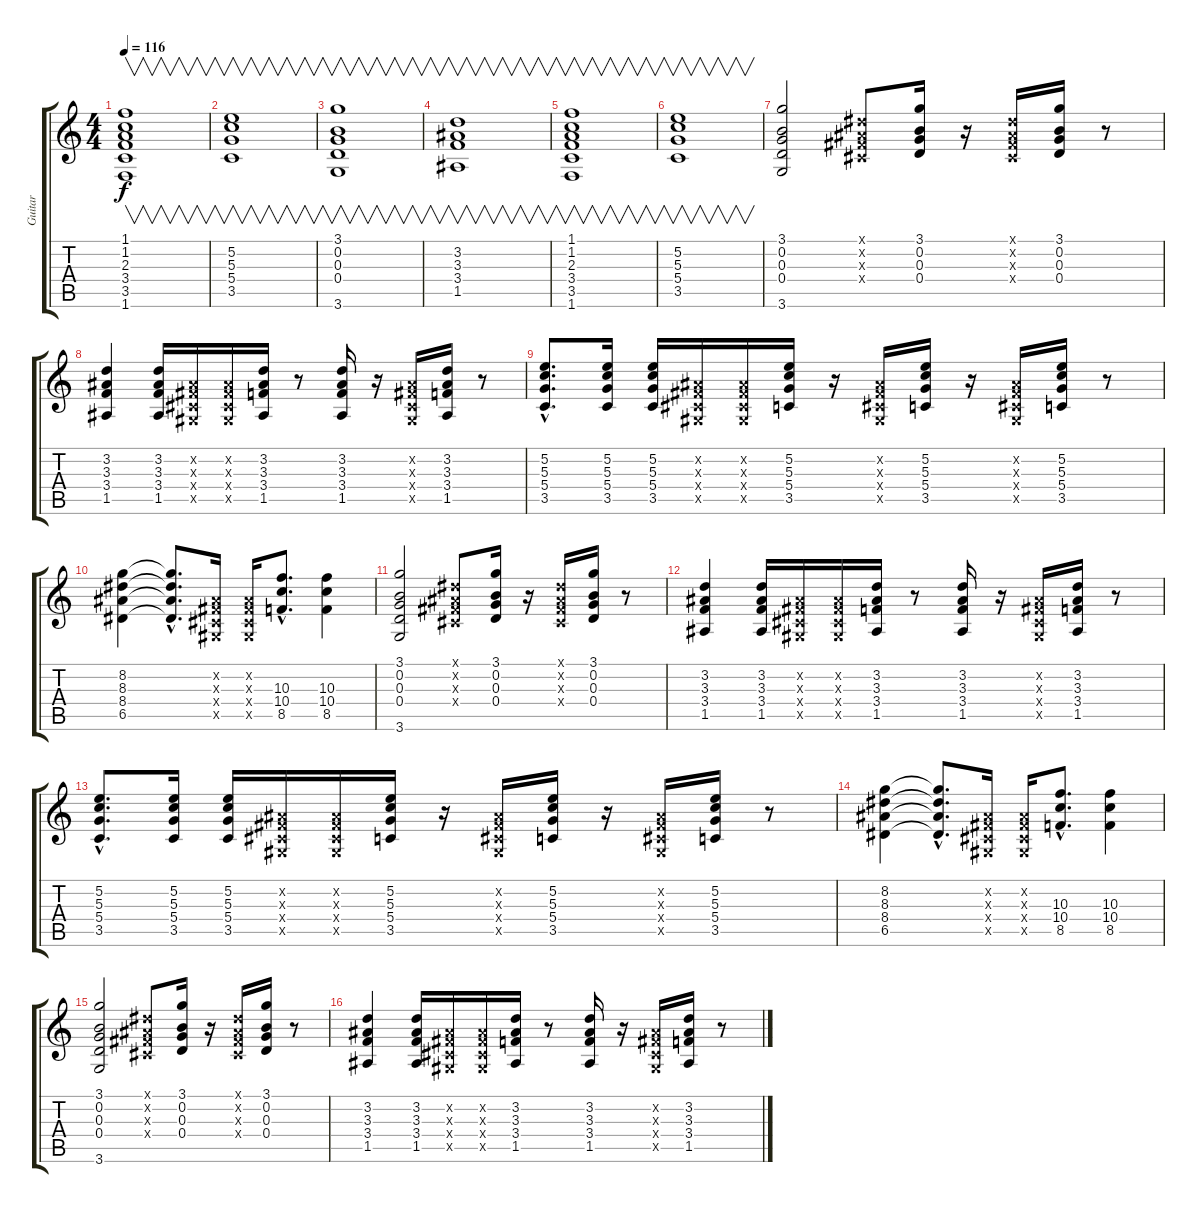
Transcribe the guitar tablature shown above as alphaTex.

\track ("Guitar" "Guitar") {instrument distortionguitar}
\staff {score tabs}
\tuning (E4 B3 G3 D3 A2 E2) {hide}
\ts (4 4)
\tempo 116
\clef g2
\ks c
(1.1 1.2 2.3 3.4 3.5 1.6).1{v dy f} |
(5.2 5.3 5.4 3.5).1{v} |
(3.1 0.2 0.3 0.4 3.6).1{v} |
(3.2 3.3 3.4 1.5).1{v} |
(1.1 1.2 2.3 3.4 3.5 1.6).1{v} |
(5.2 5.3 5.4 3.5).1{v} |
(3.1 0.2 0.3 0.4 3.6).2 (-1.1{x} -1.2{x} -1.3{x} -1.4{x}).8 (3.1 0.2 0.3 0.4).16 r.16 (-1.1{x} -1.2{x} -1.3{x} -1.4{x}).16 (3.1 0.2 0.3 0.4).16 r.8 |
(3.2 3.3 3.4 1.5).4 (3.2 3.3 3.4 1.5).16 (-1.2{x} -1.3{x} -1.4{x} -1.5{x}).16 (-1.2{x} -1.3{x} -1.4{x} -1.5{x}).16 (3.2 3.3 3.4 1.5).16 r.8 (3.2 3.3 3.4 1.5).16 r.16 (-1.2{x} -1.3{x} -1.4{x} -1.5{x}).16 (3.2 3.3 3.4 1.5).16 r.8 |
(5.2{hac} 5.3{hac} 5.4{hac} 3.5{hac}).8{d} (5.2 5.3 5.4 3.5).16 (5.2 5.3 5.4 3.5).16 (-1.2{x} -1.3{x} -1.4{x} -1.5{x}).16 (-1.2{x} -1.3{x} -1.4{x} -1.5{x}).16 (5.2 5.3 5.4 3.5).16 r.16 (-1.2{x} -1.3{x} -1.4{x} -1.5{x}).16 (5.2 5.3 5.4 3.5).16 r.16 (-1.2{x} -1.3{x} -1.4{x} -1.5{x}).16 (5.2 5.3 5.4 3.5).16 r.8 |
(8.2 8.3 8.4 6.5).4 (8.2{hac t} 8.3{hac t} 8.4{hac t} 6.5{hac t}).8{d} (-1.2{x} -1.3{x} -1.4{x} -1.5{x}).16 (-1.2{x} -1.3{x} -1.4{x} -1.5{x}).16 (10.3{hac} 10.4{hac} 8.5{hac}).8{d} (10.3 10.4 8.5).4 |
(3.1 0.2 0.3 0.4 3.6).2 (-1.1{x} -1.2{x} -1.3{x} -1.4{x}).8 (3.1 0.2 0.3 0.4).16 r.16 (-1.1{x} -1.2{x} -1.3{x} -1.4{x}).16 (3.1 0.2 0.3 0.4).16 r.8 |
(3.2 3.3 3.4 1.5).4 (3.2 3.3 3.4 1.5).16 (-1.2{x} -1.3{x} -1.4{x} -1.5{x}).16 (-1.2{x} -1.3{x} -1.4{x} -1.5{x}).16 (3.2 3.3 3.4 1.5).16 r.8 (3.2 3.3 3.4 1.5).16 r.16 (-1.2{x} -1.3{x} -1.4{x} -1.5{x}).16 (3.2 3.3 3.4 1.5).16 r.8 |
(5.2{hac} 5.3{hac} 5.4{hac} 3.5{hac}).8{d} (5.2 5.3 5.4 3.5).16 (5.2 5.3 5.4 3.5).16 (-1.2{x} -1.3{x} -1.4{x} -1.5{x}).16 (-1.2{x} -1.3{x} -1.4{x} -1.5{x}).16 (5.2 5.3 5.4 3.5).16 r.16 (-1.2{x} -1.3{x} -1.4{x} -1.5{x}).16 (5.2 5.3 5.4 3.5).16 r.16 (-1.2{x} -1.3{x} -1.4{x} -1.5{x}).16 (5.2 5.3 5.4 3.5).16 r.8 |
(8.2 8.3 8.4 6.5).4 (8.2{hac t} 8.3{hac t} 8.4{hac t} 6.5{hac t}).8{d} (-1.2{x} -1.3{x} -1.4{x} -1.5{x}).16 (-1.2{x} -1.3{x} -1.4{x} -1.5{x}).16 (10.3{hac} 10.4{hac} 8.5{hac}).8{d} (10.3 10.4 8.5).4 |
(3.1 0.2 0.3 0.4 3.6).2 (-1.1{x} -1.2{x} -1.3{x} -1.4{x}).8 (3.1 0.2 0.3 0.4).16 r.16 (-1.1{x} -1.2{x} -1.3{x} -1.4{x}).16 (3.1 0.2 0.3 0.4).16 r.8 |
(3.2 3.3 3.4 1.5).4 (3.2 3.3 3.4 1.5).16 (-1.2{x} -1.3{x} -1.4{x} -1.5{x}).16 (-1.2{x} -1.3{x} -1.4{x} -1.5{x}).16 (3.2 3.3 3.4 1.5).16 r.8 (3.2 3.3 3.4 1.5).16 r.16 (-1.2{x} -1.3{x} -1.4{x} -1.5{x}).16 (3.2 3.3 3.4 1.5).16 r.8
